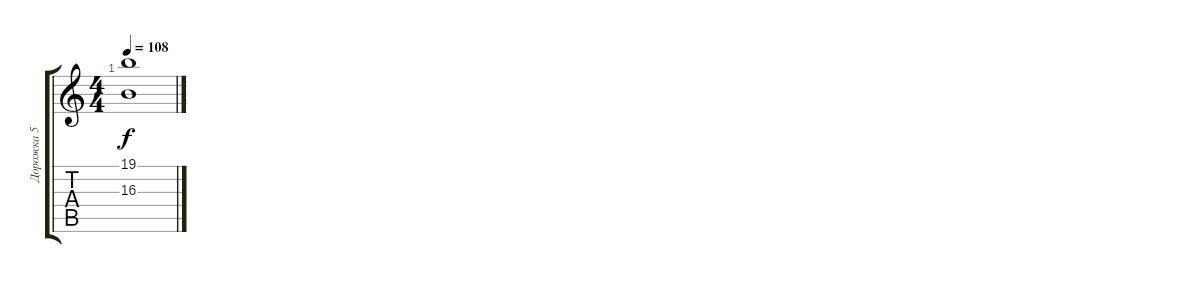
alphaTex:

\track ("Дорожка 5" "Дорожка 5") {instrument stringensemble1}
\staff {score tabs}
\tuning (E4 B3 G3 D3 A2 E2) {hide}
\ts (4 4)
\tempo 108
\clef g2
\ks c
(19.1{t} 16.3{t}).1{dy f}
